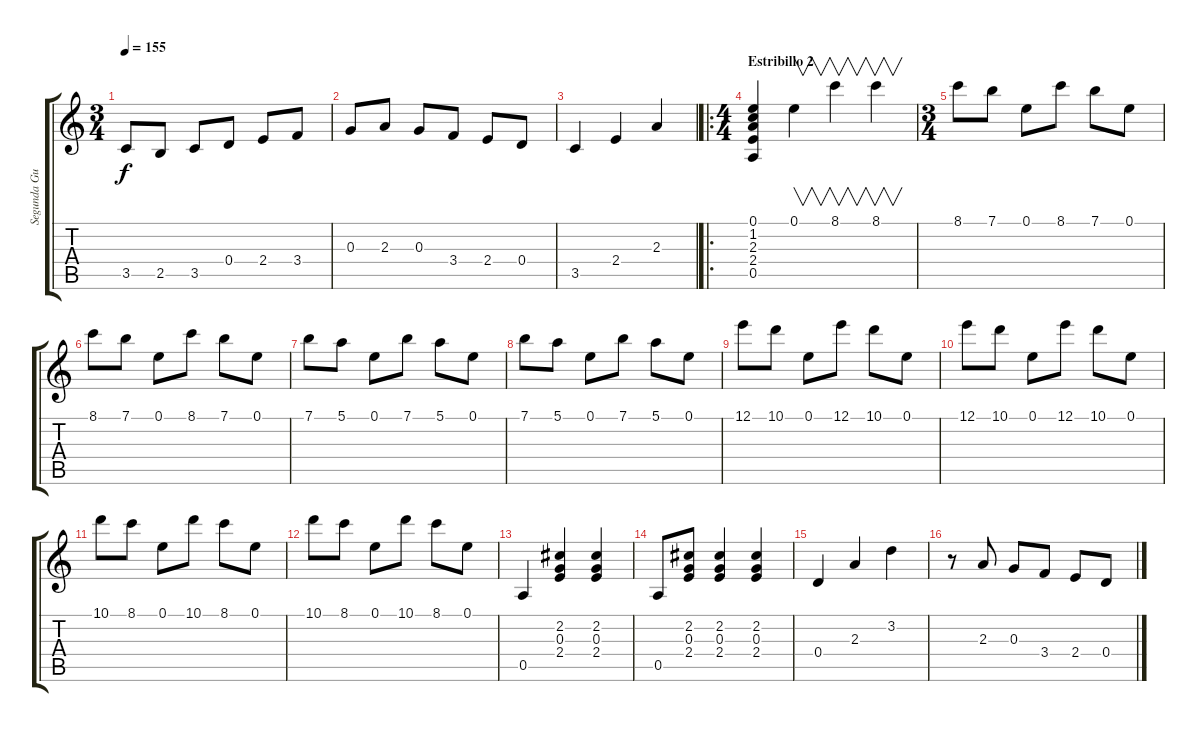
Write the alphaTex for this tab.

\track ("Segunda Guitarra" "Segunda Gu") {instrument acousticguitarnylon}
\staff {score tabs}
\tuning (E4 B3 G3 D3 A2 E2) {hide}
\ts (3 4)
\tempo 155
\clef g2
\ks c
3.5.8{dy f} 2.5.8 3.5.8 0.4.8 2.4.8 3.4.8 |
0.3.8 2.3.8 0.3.8 3.4.8 2.4.8 0.4.8 |
3.5.4 2.4.4 2.3.4 |
\ro
\ts (4 4)
\section ("" "Estribillo 2")
(0.1 1.2 2.3 2.4 0.5).4 0.1.4{v} 8.1.4{v} 8.1.4{v} |
\ts (3 4)
8.1.8 7.1.8 0.1.8 8.1.8 7.1.8 0.1.8 |
8.1.8 7.1.8 0.1.8 8.1.8 7.1.8 0.1.8 |
7.1.8 5.1.8 0.1.8 7.1.8 5.1.8 0.1.8 |
7.1.8 5.1.8 0.1.8 7.1.8 5.1.8 0.1.8 |
12.1.8 10.1.8 0.1.8 12.1.8 10.1.8 0.1.8 |
12.1.8 10.1.8 0.1.8 12.1.8 10.1.8 0.1.8 |
10.1.8 8.1.8 0.1.8 10.1.8 8.1.8 0.1.8 |
10.1.8 8.1.8 0.1.8 10.1.8 8.1.8 0.1.8 |
0.5.4 (2.2 0.3 2.4).4 (2.2 0.3 2.4).4 |
0.5.8 (2.2 0.3 2.4).8 (2.2 0.3 2.4).4 (2.2 0.3 2.4).4 |
0.4.4 2.3.4 3.2.4 |
r.8 2.3.8 0.3.8 3.4.8 2.4.8 0.4.8
